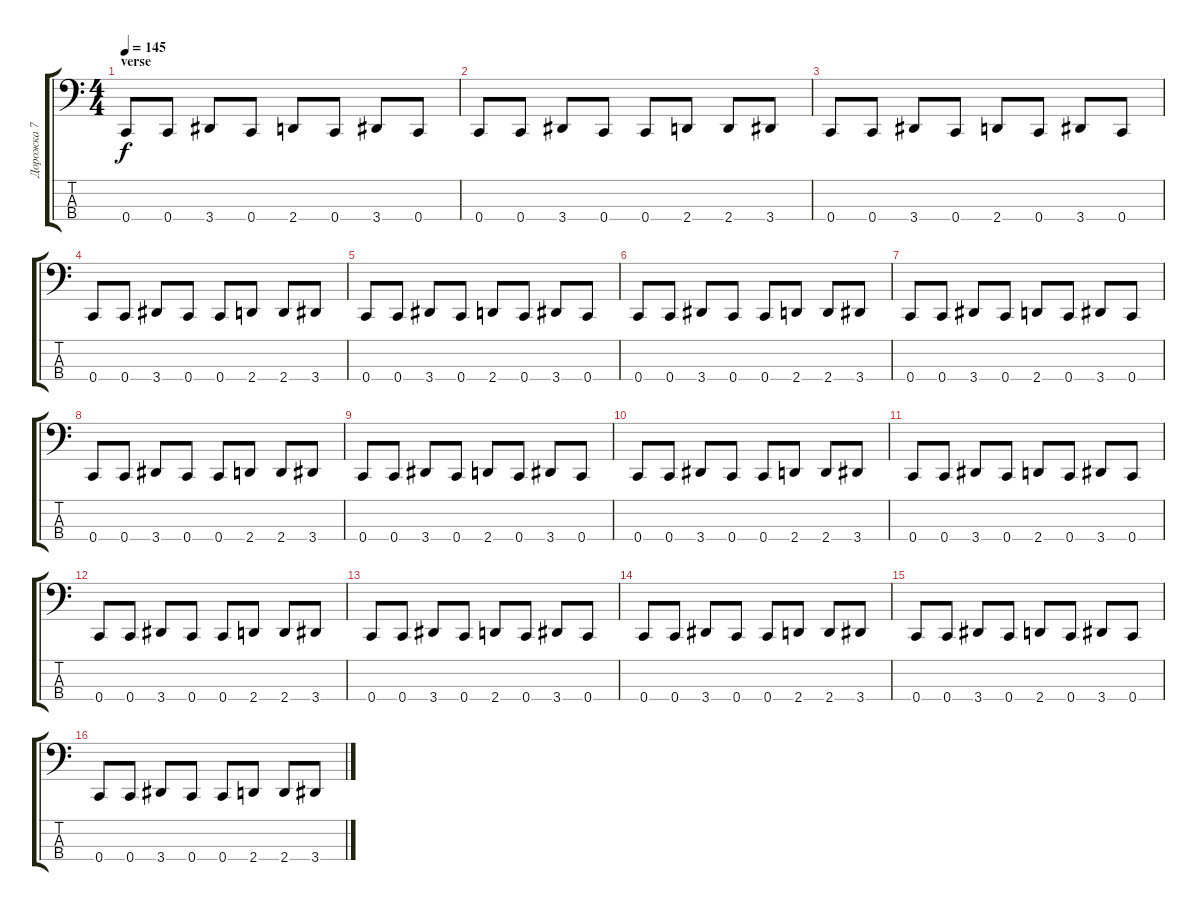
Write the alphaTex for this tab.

\track ("Дорожка 7" "Дорожка 7") {instrument electricbassfinger}
\staff {score tabs}
\tuning (Eb2 Bb1 F1 C1) {hide}
\ts (4 4)
\section ("" "verse")
\tempo 145
\clef f4
\ks c
0.4.8{dy f} 0.4.8 3.4.8 0.4.8 2.4.8 0.4.8 3.4.8 0.4.8 |
0.4.8 0.4.8 3.4.8 0.4.8 0.4.8 2.4.8 2.4.8 3.4.8 |
0.4.8 0.4.8 3.4.8 0.4.8 2.4.8 0.4.8 3.4.8 0.4.8 |
0.4.8 0.4.8 3.4.8 0.4.8 0.4.8 2.4.8 2.4.8 3.4.8 |
0.4.8 0.4.8 3.4.8 0.4.8 2.4.8 0.4.8 3.4.8 0.4.8 |
0.4.8 0.4.8 3.4.8 0.4.8 0.4.8 2.4.8 2.4.8 3.4.8 |
0.4.8 0.4.8 3.4.8 0.4.8 2.4.8 0.4.8 3.4.8 0.4.8 |
0.4.8 0.4.8 3.4.8 0.4.8 0.4.8 2.4.8 2.4.8 3.4.8 |
0.4.8 0.4.8 3.4.8 0.4.8 2.4.8 0.4.8 3.4.8 0.4.8 |
0.4.8 0.4.8 3.4.8 0.4.8 0.4.8 2.4.8 2.4.8 3.4.8 |
0.4.8 0.4.8 3.4.8 0.4.8 2.4.8 0.4.8 3.4.8 0.4.8 |
0.4.8 0.4.8 3.4.8 0.4.8 0.4.8 2.4.8 2.4.8 3.4.8 |
0.4.8 0.4.8 3.4.8 0.4.8 2.4.8 0.4.8 3.4.8 0.4.8 |
0.4.8 0.4.8 3.4.8 0.4.8 0.4.8 2.4.8 2.4.8 3.4.8 |
0.4.8 0.4.8 3.4.8 0.4.8 2.4.8 0.4.8 3.4.8 0.4.8 |
0.4.8 0.4.8 3.4.8 0.4.8 0.4.8 2.4.8 2.4.8 3.4.8
